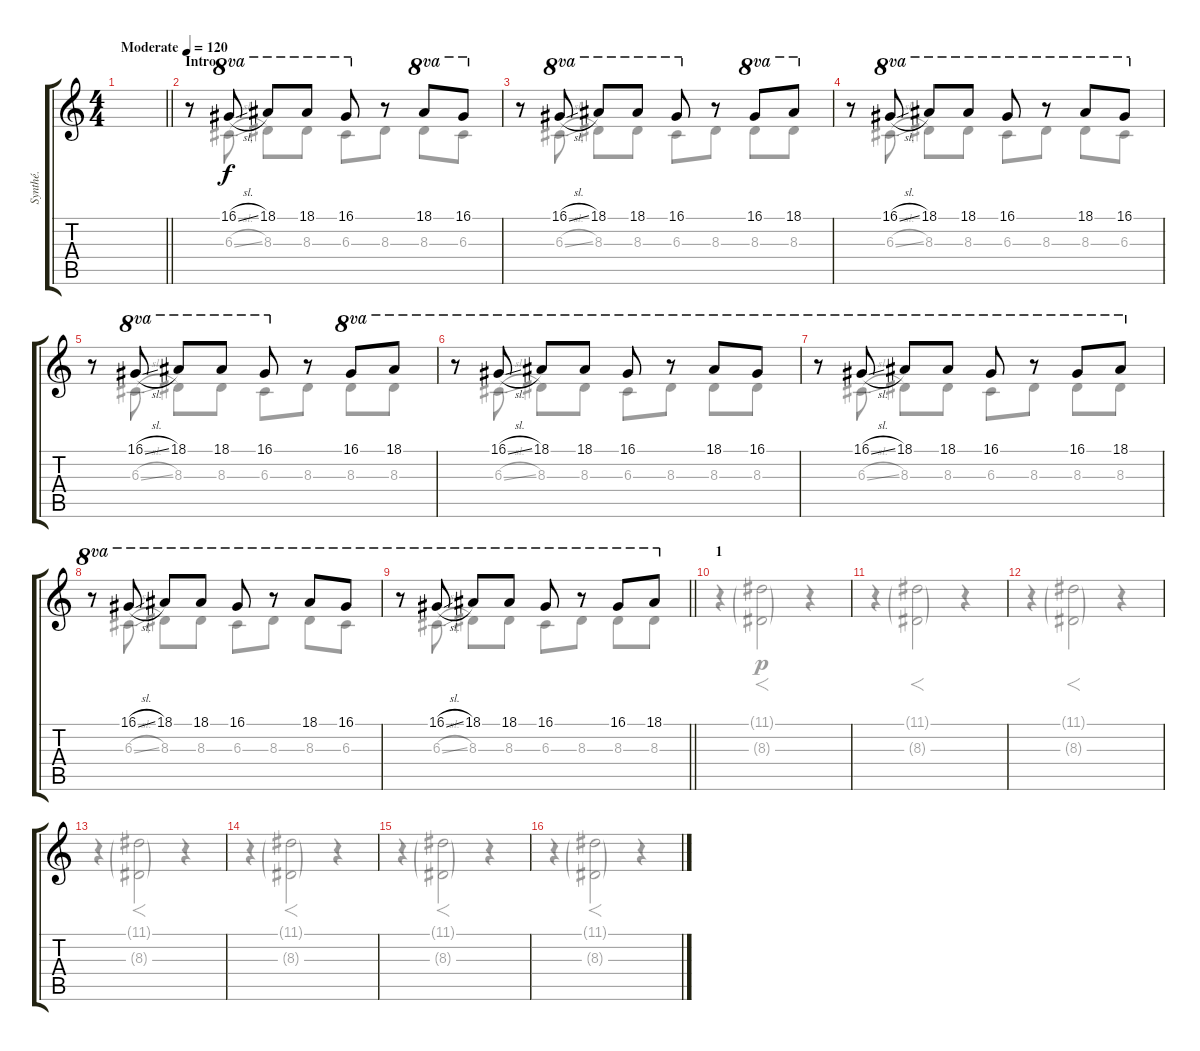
\track ("Synthé." "Synthé.") {instrument stringensemble1}
\staff {score tabs}
\tuning (E4 B3 G3 D3 A2 E2) {hide}
\voice
\ts (4 4)
\tempo (120 "Moderate")
\clef g2
\barLineRight lightlight
\ks c
|
\section ("" "Intro")
r.8 16.1{sl}.8{ot 8va} 18.1.8{ot 8va} 18.1.8{ot 8va} 16.1.8{ot 8va} r.8 18.1.8{ot 8va} 16.1.8{ot 8va} |
r.8 16.1{sl}.8{ot 8va} 18.1.8{ot 8va} 18.1.8{ot 8va} 16.1.8{ot 8va} r.8 16.1.8{ot 8va} 18.1.8{ot 8va} |
r.8 16.1{sl}.8{ot 8va} 18.1.8{ot 8va} 18.1.8{ot 8va} 16.1.8{ot 8va} r.8{ot 8va} 18.1.8{ot 8va} 16.1.8{ot 8va} |
r.8 16.1{sl}.8{ot 8va} 18.1.8{ot 8va} 18.1.8{ot 8va} 16.1.8{ot 8va} r.8 16.1.8{ot 8va} 18.1.8{ot 8va} |
r.8{ot 8va} 16.1{sl}.8{ot 8va} 18.1.8{ot 8va} 18.1.8{ot 8va} 16.1.8{ot 8va} r.8{ot 8va} 18.1.8{ot 8va} 16.1.8{ot 8va} |
r.8{ot 8va} 16.1{sl}.8{ot 8va} 18.1.8{ot 8va} 18.1.8{ot 8va} 16.1.8{ot 8va} r.8{ot 8va} 16.1.8{ot 8va} 18.1.8{ot 8va} |
r.8{ot 8va} 16.1{sl}.8{ot 8va} 18.1.8{ot 8va} 18.1.8{ot 8va} 16.1.8{ot 8va} r.8{ot 8va} 18.1.8{ot 8va} 16.1.8{ot 8va} |
\barLineRight lightlight
r.8{ot 8va} 16.1{sl}.8{ot 8va} 18.1.8{ot 8va} 18.1.8{ot 8va} 16.1.8{ot 8va} r.8{ot 8va} 16.1.8{ot 8va} 18.1.8{ot 8va} |
\section ("" "1")
|
|
|
|
|
|
\voice
\clef g2
\ottava regular
\simile none
\barLineRight lightlight
\ks c
|
r.8 6.3{sl}.8 8.3.8 8.3.8 6.3.8 8.3.8 8.3.8 6.3.8 |
r.8 6.3{sl}.8 8.3.8 8.3.8 6.3.8 8.3.8 8.3.8 8.3.8 |
r.8 6.3{sl}.8 8.3.8 8.3.8 6.3.8 8.3.8 8.3.8 6.3.8 |
r.8 6.3{sl}.8 8.3.8 8.3.8 6.3.8 8.3.8 8.3.8 8.3.8 |
r.8 6.3{sl}.8 8.3.8 8.3.8 6.3.8 8.3.8 8.3.8 8.3.8 |
r.8 6.3{sl}.8 8.3.8 8.3.8 6.3.8 8.3.8 8.3.8 8.3.8 |
r.8 6.3{sl}.8 8.3.8 8.3.8 6.3.8 8.3.8 8.3.8 6.3.8 |
\barLineRight lightlight
r.8 6.3{sl}.8 8.3.8 8.3.8 6.3.8 8.3.8 8.3.8 8.3.8 |
r.4 (11.1{g} 8.3{g}).2{f dy p} r.4 |
r.4 (11.1{g} 8.3{g}).2{f} r.4 |
r.4 (11.1{g} 8.3{g}).2{f} r.4 |
r.4 (11.1{g} 8.3{g}).2{f} r.4 |
r.4 (11.1{g} 8.3{g}).2{f} r.4 |
r.4 (11.1{g} 8.3{g}).2{f} r.4 |
r.4 (11.1{g} 8.3{g}).2{f} r.4
